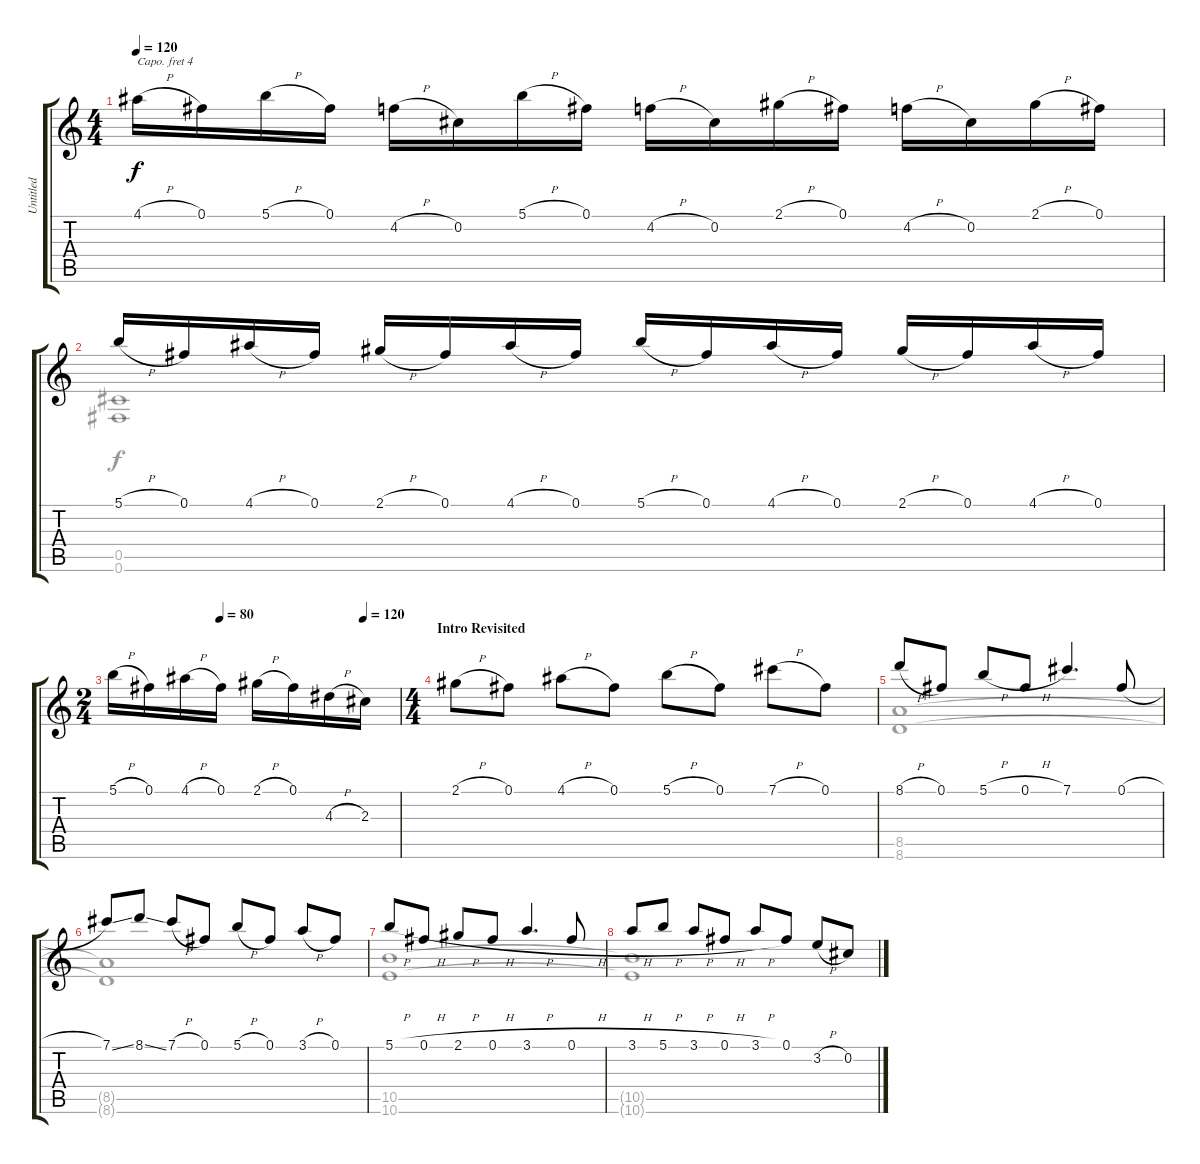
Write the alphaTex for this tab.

\track ("Untitled" "Untitled") {instrument acousticguitarnylon}
\staff {score tabs}
\capo 4
\tuning (D4 A3 G3 D3 A2 D2) {hide}
\voice
\ts (4 4)
\tempo 120
\clef g2
\ks c
4.1{h}.16{dy f} 0.1.16 5.1{h}.16 0.1.16 4.2{h}.16 0.2.16 5.1{h}.16 0.1.16 4.2{h}.16 0.2.16 2.1{h}.16 0.1.16 4.2{h}.16 0.2.16 2.1{h}.16 0.1.16 |
5.1{h}.16 0.1.16 4.1{h}.16 0.1.16 2.1{h}.16 0.1.16 4.1{h}.16 0.1.16 5.1{h}.16 0.1.16 4.1{h}.16 0.1.16 2.1{h}.16 0.1.16 4.1{h}.16 0.1.16 |
\ts (2 4)
\tempo (80 0.375)
\tempo (120 0.875)
5.1{h}.16 0.1.16 4.1{h}.16 0.1.16 2.1{h}.16 0.1.16 4.3{h}.16 2.3.16 |
\ts (4 4)
\section ("" "Intro Revisited")
2.1{h}.8 0.1.8 4.1{h}.8 0.1.8 5.1{h}.8 0.1.8 7.1{h}.8 0.1.8 |
8.1{h}.8 0.1.8 5.1{h}.8 0.1{h}.8 7.1.4{d} 0.1{h}.8 |
7.1{ss}.8 8.1{ss}.8 7.1{h}.8 0.1.8 5.1{h}.8 0.1.8 3.1{h}.8 0.1.8 |
5.1{h}.8 0.1{h}.8 2.1{h}.8 0.1{h}.8 3.1{h}.4{d} 0.1{h}.8 |
3.1{h}.8 5.1{h}.8 3.1{h}.8 0.1{h}.8 3.1{h}.8 0.1.8 3.2{h}.8 0.2.8
\voice
\clef g2
\ottava regular
\simile none
\ks c
|
(0.5 0.6).1 |
|
|
(8.5 8.6).1 |
(8.5{t} 8.6{t}).1 |
(10.5 10.6).1 |
(10.5{t} 10.6{t}).1
